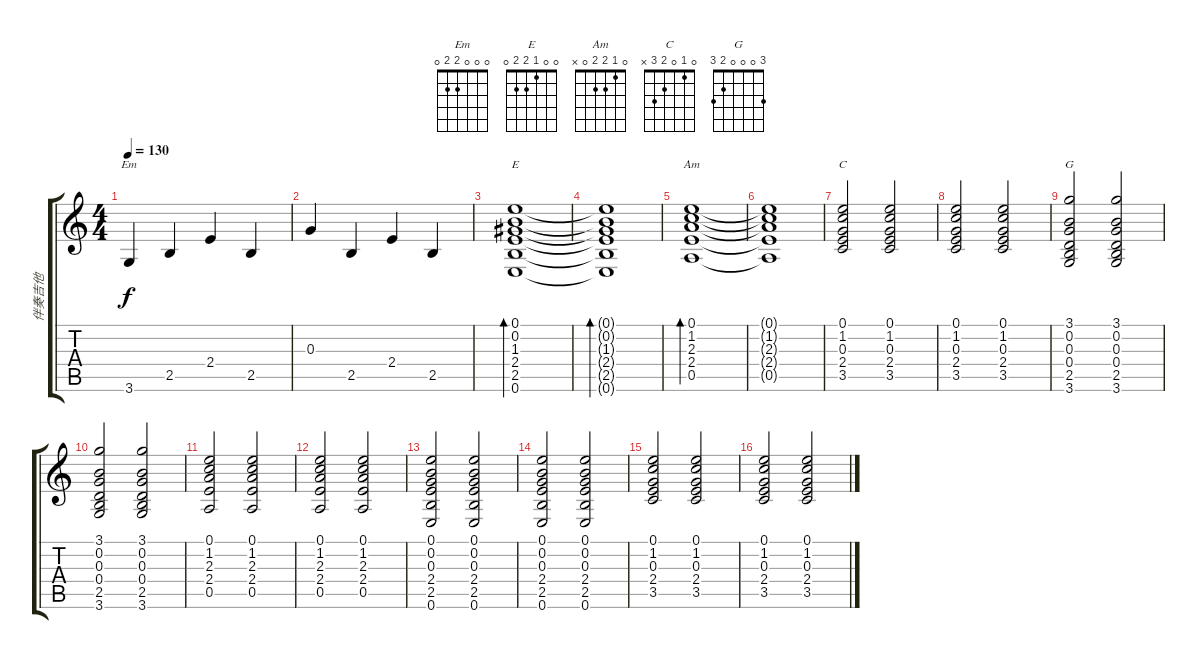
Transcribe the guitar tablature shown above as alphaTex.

\track ("伴奏吉他" "伴奏吉他") {instrument acousticguitarsteel}
\staff {score tabs}
\tuning (E4 B3 G3 D3 A2 E2) {hide}
\chord ("Em" 0 0 0 2 2 0)
\chord ("E" 0 0 1 2 2 0)
\chord ("Am" 0 1 2 2 0 x)
\chord ("C" 0 1 0 2 3 x)
\chord ("G" 3 0 0 0 2 3)
\ts (4 4)
\tempo 130
\clef g2
\ks c
3.6.4{ch "Em" dy f} 2.5.4 2.4.4 2.5.4 |
0.3.4 2.5.4 2.4.4 2.5.4 |
(0.1 0.2 1.3 2.4 2.5 0.6).1{bd 480 ch "E"} |
(0.1{t} 0.2{t} 1.3{t} 2.4{t} 2.5{t} 0.6{t}).1{bd 480} |
(0.1 1.2 2.3 2.4 0.5).1{bd 480 ch "Am"} |
(0.1{t} 1.2{t} 2.3{t} 2.4{t} 0.5{t}).1 |
(0.1 1.2 0.3 2.4 3.5).2{ch "C"} (0.1 1.2 0.3 2.4 3.5).2 |
(0.1 1.2 0.3 2.4 3.5).2 (0.1 1.2 0.3 2.4 3.5).2 |
(3.1 0.2 0.3 0.4 2.5 3.6).2{ch "G"} (3.1 0.2 0.3 0.4 2.5 3.6).2 |
(3.1 0.2 0.3 0.4 2.5 3.6).2 (3.1 0.2 0.3 0.4 2.5 3.6).2 |
(0.1 1.2 2.3 2.4 0.5).2 (0.1 1.2 2.3 2.4 0.5).2 |
(0.1 1.2 2.3 2.4 0.5).2 (0.1 1.2 2.3 2.4 0.5).2 |
(0.1 0.2 0.3 2.4 2.5 0.6).2 (0.1 0.2 0.3 2.4 2.5 0.6).2 |
(0.1 0.2 0.3 2.4 2.5 0.6).2 (0.1 0.2 0.3 2.4 2.5 0.6).2 |
(0.1 1.2 0.3 2.4 3.5).2 (0.1 1.2 0.3 2.4 3.5).2 |
(0.1 1.2 0.3 2.4 3.5).2 (0.1 1.2 0.3 2.4 3.5).2
